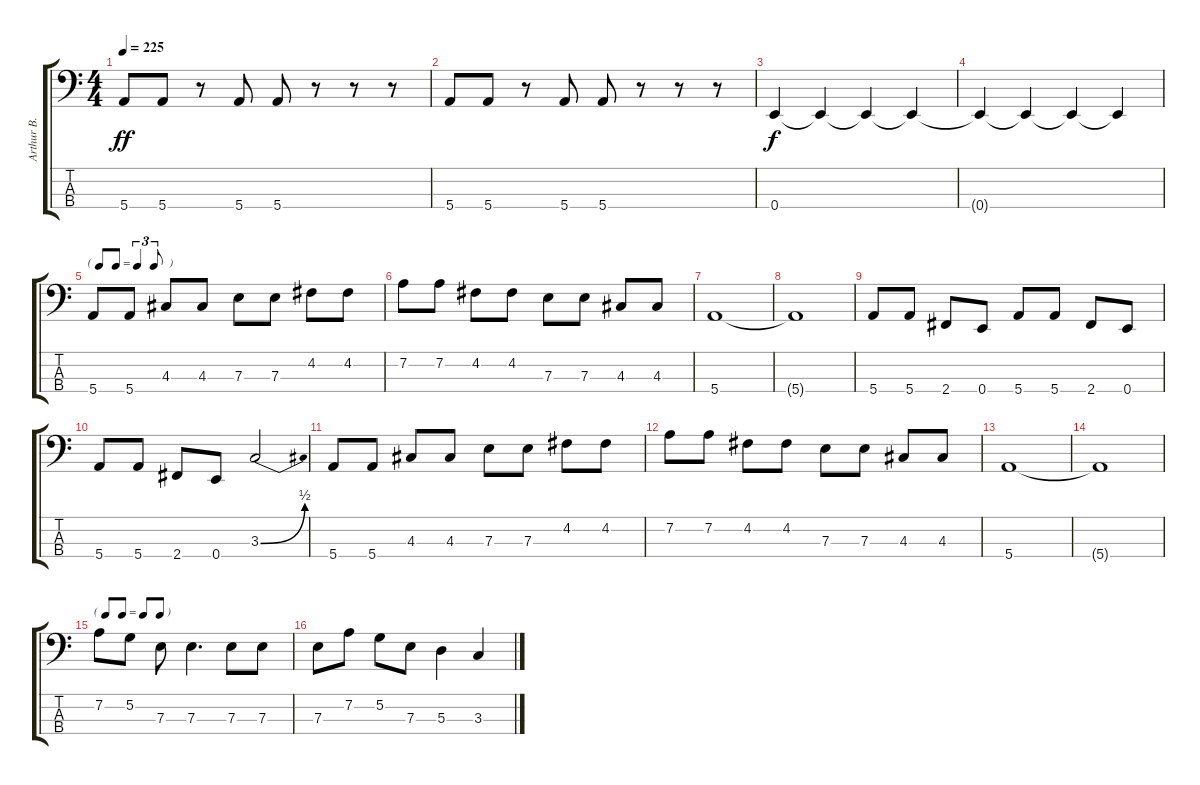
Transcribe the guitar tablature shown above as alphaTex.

\track ("Arthur B." "Arthur B.") {instrument electricbassfinger bank 255}
\staff {score tabs}
\tuning (G2 D2 A1 E1) {hide}
\ts (4 4)
\tempo 225
\clef f4
\ks c
5.4.8{dy ff} 5.4.8 r.8 5.4.8 5.4.8 r.8 r.8 r.8 |
5.4.8 5.4.8 r.8 5.4.8 5.4.8 r.8 r.8 r.8 |
0.4.4{dy f} 0.4{t}.4 0.4{t}.4 0.4{t}.4 |
0.4{t}.4 0.4{t}.4 0.4{t}.4 0.4{t}.4 |
\tf triplet8th
5.4.8 5.4.8 4.3.8 4.3.8 7.3.8 7.3.8 4.2.8 4.2.8 |
7.2.8 7.2.8 4.2.8 4.2.8 7.3.8 7.3.8 4.3.8 4.3.8 |
5.4.1 |
5.4{t}.1 |
5.4.8 5.4.8 2.4.8 0.4.8 5.4.8 5.4.8 2.4.8 0.4.8 |
5.4.8 5.4.8 2.4.8 0.4.8 3.3{be (bend 0 0 60 2)}.2 |
5.4.8 5.4.8 4.3.8 4.3.8 7.3.8 7.3.8 4.2.8 4.2.8 |
7.2.8 7.2.8 4.2.8 4.2.8 7.3.8 7.3.8 4.3.8 4.3.8 |
5.4.1 |
5.4{t}.1 |
\tf none
7.2.8 5.2.8 7.3.8 7.3.4{d} 7.3.8 7.3.8 |
7.3.8 7.2.8 5.2.8 7.3.8 5.3.4 3.3.4
